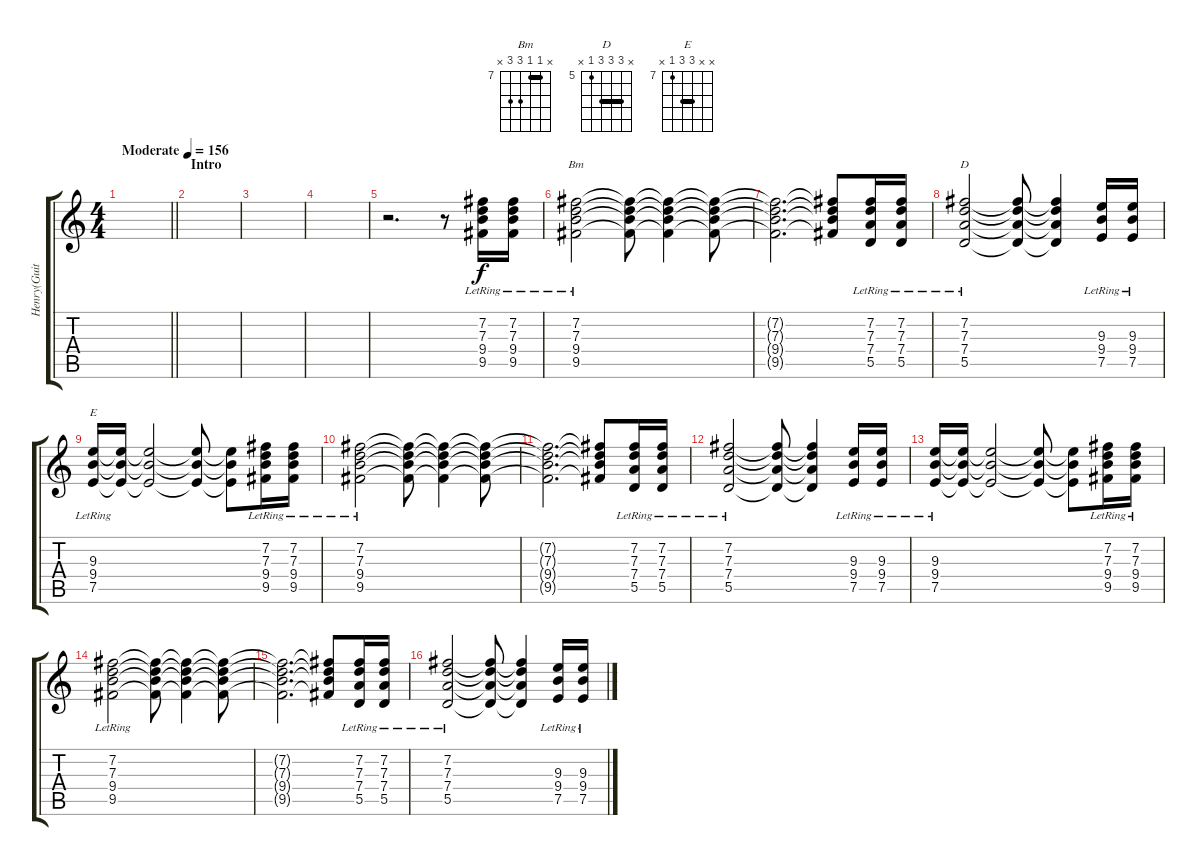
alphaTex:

\track ("Henry(Guitarra)" "Henry(Guit") {instrument overdrivenguitar}
\staff {score tabs}
\tuning (E4 B3 G3 D3 A2 E2) {hide}
\chord ("Bm" x 7 7 9 9 x) {firstfret 7 barre 7}
\chord ("D" x 7 7 7 5 x) {firstfret 5 barre 7}
\chord ("E" x x 9 9 7 x) {firstfret 7 barre 9}
\ts (4 4)
\tempo (156 "Moderate")
\clef g2
\barLineRight lightlight
\ks c
|
\section ("" "Intro")
|
|
|
r.2{d} r.8 (7.2{lr} 7.3{lr} 9.4{lr} 9.5{lr}).16 (7.2{lr} 7.3{lr} 9.4{lr} 9.5{lr}).16 |
(7.2{lr} 7.3{lr} 9.4{lr} 9.5{lr}).2{ch "Bm"} (7.2{t} 7.3{t} 9.4{t} 9.5{t}).8 (7.2{t} 7.3{t} 9.4{t} 9.5{t}).4 (7.2{t} 7.3{t} 9.4{t} 9.5{t}).8 |
(7.2{t} 7.3{t} 9.4{t} 9.5{t}).2{d} (7.2{t} 7.3{t} 9.4{t} 9.5{t}).8 (7.2{lr} 7.3{lr} 7.4{lr} 5.5{lr}).16 (7.2{lr} 7.3{lr} 7.4{lr} 5.5{lr}).16 |
(7.2{lr} 7.3{lr} 7.4{lr} 5.5{lr}).2{ch "D"} (7.2{t} 7.3{t} 7.4{t} 5.5{t}).8 (7.2{t} 7.3{t} 7.4{t} 5.5{t}).4 (9.3{lr} 9.4{lr} 7.5{lr}).16 (9.3{lr} 9.4{lr} 7.5{lr}).16 |
(9.3 9.4{lr} 7.5{lr}).16{ch "E"} (9.3{t} 9.4{t} 7.5{t}).16 (9.3{t} 9.4{t} 7.5{t}).2 (9.3{t} 9.4{t} 7.5{t}).8 (9.3{t} 9.4{t} 7.5{t}).8 (7.2{lr} 7.3{lr} 9.4{lr} 9.5{lr}).16 (7.2{lr} 7.3{lr} 9.4{lr} 9.5{lr}).16 |
(7.2{lr} 7.3{lr} 9.4{lr} 9.5{lr}).2 (7.2{t} 7.3{t} 9.4{t} 9.5{t}).8 (7.2{t} 7.3{t} 9.4{t} 9.5{t}).4 (7.2{t} 7.3{t} 9.4{t} 9.5{t}).8 |
(7.2{t} 7.3{t} 9.4{t} 9.5{t}).2{d} (7.2{t} 7.3{t} 9.4{t} 9.5{t}).8 (7.2{lr} 7.3{lr} 7.4{lr} 5.5{lr}).16 (7.2{lr} 7.3{lr} 7.4{lr} 5.5{lr}).16 |
(7.2{lr} 7.3{lr} 7.4{lr} 5.5{lr}).2 (7.2{t} 7.3{t} 7.4{t} 5.5{t}).8 (7.2{t} 7.3{t} 7.4{t} 5.5{t}).4 (9.3{lr} 9.4{lr} 7.5{lr}).16 (9.3{lr} 9.4{lr} 7.5{lr}).16 |
(9.3 9.4{lr} 7.5{lr}).16 (9.3{t} 9.4{t} 7.5{t}).16 (9.3{t} 9.4{t} 7.5{t}).2 (9.3{t} 9.4{t} 7.5{t}).8 (9.3{t} 9.4{t} 7.5{t}).8 (7.2{lr} 7.3{lr} 9.4{lr} 9.5{lr}).16 (7.2{lr} 7.3{lr} 9.4{lr} 9.5{lr}).16 |
(7.2{lr} 7.3{lr} 9.4{lr} 9.5{lr}).2 (7.2{t} 7.3{t} 9.4{t} 9.5{t}).8 (7.2{t} 7.3{t} 9.4{t} 9.5{t}).4 (7.2{t} 7.3{t} 9.4{t} 9.5{t}).8 |
(7.2{t} 7.3{t} 9.4{t} 9.5{t}).2{d} (7.2{t} 7.3{t} 9.4{t} 9.5{t}).8 (7.2{lr} 7.3{lr} 7.4{lr} 5.5{lr}).16 (7.2{lr} 7.3{lr} 7.4{lr} 5.5{lr}).16 |
(7.2{lr} 7.3{lr} 7.4{lr} 5.5{lr}).2 (7.2{t} 7.3{t} 7.4{t} 5.5{t}).8 (7.2{t} 7.3{t} 7.4{t} 5.5{t}).4 (9.3{lr} 9.4{lr} 7.5{lr}).16 (9.3{lr} 9.4{lr} 7.5{lr}).16
